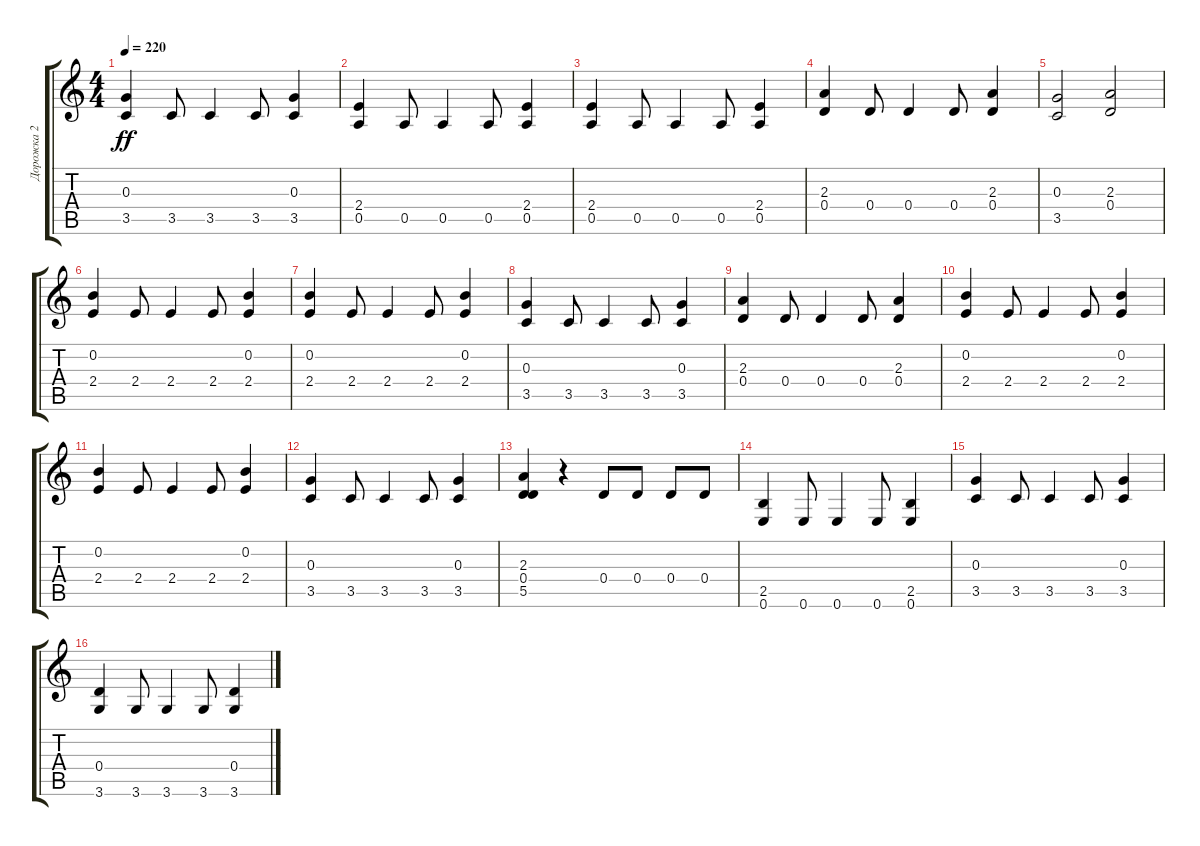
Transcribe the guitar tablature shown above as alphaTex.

\track ("Дорожка 2" "Дорожка 2") {instrument distortionguitar}
\staff {score tabs}
\tuning (E4 B3 G3 D3 A2 E2) {hide}
\ts (4 4)
\tempo 220
\clef g2
\ks c
(0.3 3.5).4{dy ff} 3.5.8 3.5.4 3.5.8 (0.3 3.5).4 |
(2.4 0.5).4 0.5.8 0.5.4 0.5.8 (2.4 0.5).4 |
(2.4 0.5).4 0.5.8 0.5.4 0.5.8 (2.4 0.5).4 |
(2.3 0.4).4 0.4.8 0.4.4 0.4.8 (2.3 0.4).4 |
(0.3 3.5).2 (2.3 0.4).2 |
(0.2 2.4).4 2.4.8 2.4.4 2.4.8 (0.2 2.4).4 |
(0.2 2.4).4 2.4.8 2.4.4 2.4.8 (0.2 2.4).4 |
(0.3 3.5).4 3.5.8 3.5.4 3.5.8 (0.3 3.5).4 |
(2.3 0.4).4 0.4.8 0.4.4 0.4.8 (2.3 0.4).4 |
(0.2 2.4).4 2.4.8 2.4.4 2.4.8 (0.2 2.4).4 |
(0.2 2.4).4 2.4.8 2.4.4 2.4.8 (0.2 2.4).4 |
(0.3 3.5).4 3.5.8 3.5.4 3.5.8 (0.3 3.5).4 |
(2.3 0.4 5.5).4 r.4 0.4.8 0.4.8 0.4.8 0.4.8 |
(2.5 0.6).4 0.6.8 0.6.4 0.6.8 (2.5 0.6).4 |
(0.3 3.5).4 3.5.8 3.5.4 3.5.8 (0.3 3.5).4 |
(0.4 3.6).4 3.6.8 3.6.4 3.6.8 (0.4 3.6).4
